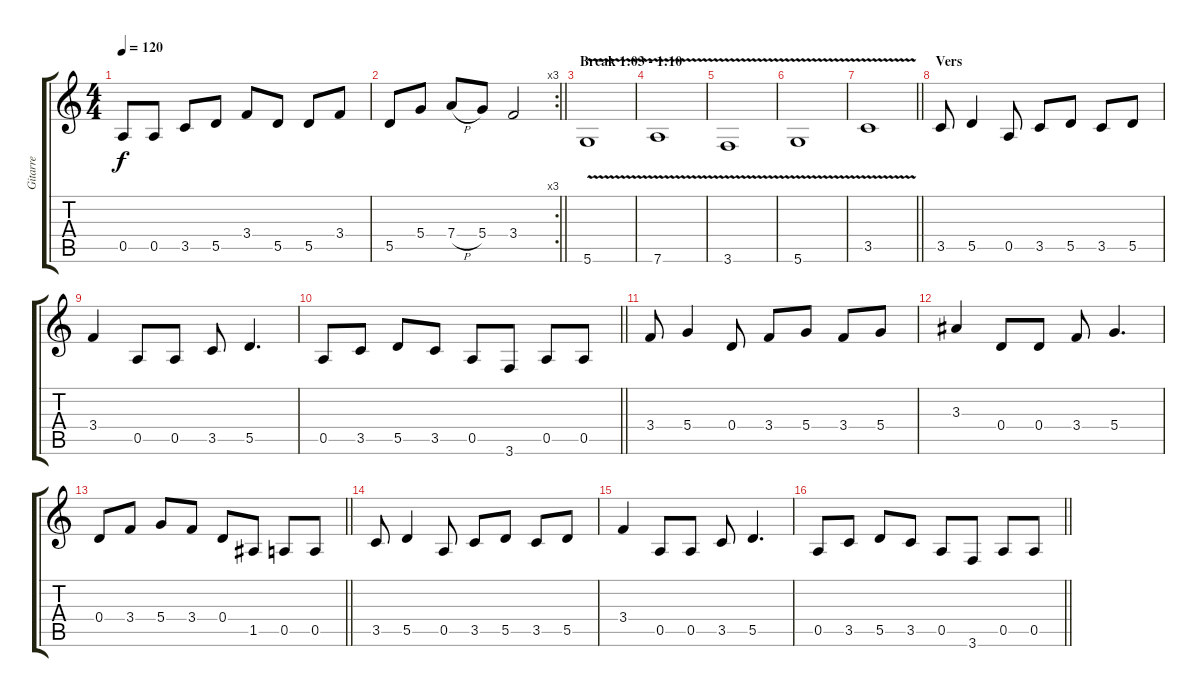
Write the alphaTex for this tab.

\track ("Gitarre" "Gitarre") {instrument electricguitarclean}
\staff {score tabs}
\tuning (E4 B3 G3 D3 A2 D2) {hide}
\ts (4 4)
\tempo 120
\clef g2
\ks c
0.5.8{dy f} 0.5.8 3.5.8 5.5.8 3.4.8 5.5.8 5.5.8 3.4.8 |
\rc 3
\barLineRight lightlight
5.5.8 5.4.8 7.4{h}.8 5.4.8 3.4.2 |
\section ("" "Break 1:03 - 1:10")
5.6{v}.1 |
7.6{v}.1 |
3.6{v}.1 |
5.6{v}.1 |
\barLineRight lightlight
3.5{v}.1 |
\section ("" "Vers")
3.5.8 5.5.4 0.5.8 3.5.8 5.5.8 3.5.8 5.5.8 |
3.4.4 0.5.8 0.5.8 3.5.8 5.5.4{d} |
\barLineRight lightlight
0.5.8 3.5.8 5.5.8 3.5.8 0.5.8 3.6.8 0.5.8 0.5.8 |
3.4.8 5.4.4 0.4.8 3.4.8 5.4.8 3.4.8 5.4.8 |
3.3.4 0.4.8 0.4.8 3.4.8 5.4.4{d} |
\barLineRight lightlight
0.4.8 3.4.8 5.4.8 3.4.8 0.4.8 1.5.8 0.5.8 0.5.8 |
3.5.8 5.5.4 0.5.8 3.5.8 5.5.8 3.5.8 5.5.8 |
3.4.4 0.5.8 0.5.8 3.5.8 5.5.4{d} |
\barLineRight lightlight
0.5.8 3.5.8 5.5.8 3.5.8 0.5.8 3.6.8 0.5.8 0.5.8
